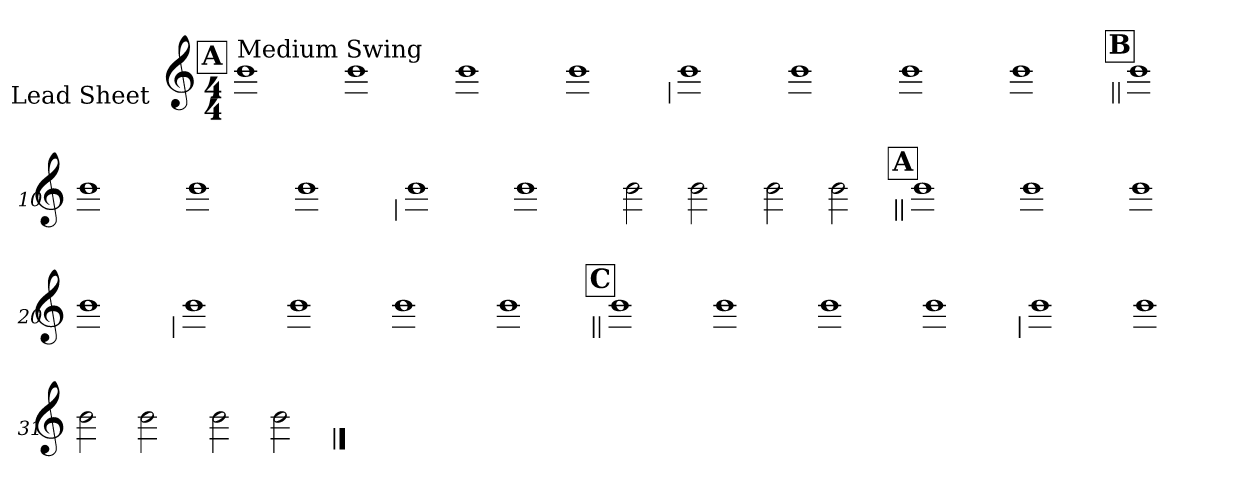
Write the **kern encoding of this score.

**kern
*part1
*staff1
*I"Lead Sheet
*stria0
*clefG2
*k[]
*C:
*M4/4
!!LO:REH:place=s1:a:t=A
=1||
!LO:TX:a:t=Medium Swing
1b
=2-
1b
=3-
1b
=4-
1b
!!LO:LB:g=z
=5
1b
=6-
1b
=7-
1b
=8-
1b
!!LO:LB:g=z
!!LO:REH:place=s1:a:t=B
=9||
1b
=10-
1b
=11-
1b
=12-
1b
!!LO:LB:g=z
=13
1b
=14-
1b
=15-
2b
2b
=16-
2b
2b
!!LO:LB:g=z
!!LO:REH:place=s1:a:t=A
=17||
1b
=18-
1b
=19-
1b
=20-
1b
!!LO:LB:g=z
=21
1b
=22-
1b
=23-
1b
=24-
1b
!!LO:LB:g=z
!!LO:REH:place=s1:a:t=C
=25||
1b
=26-
1b
=27-
1b
=28-
1b
!!LO:LB:g=z
=29
1b
=30-
1b
=31-
2b
2b
=32-
2b
2b
==
*-
